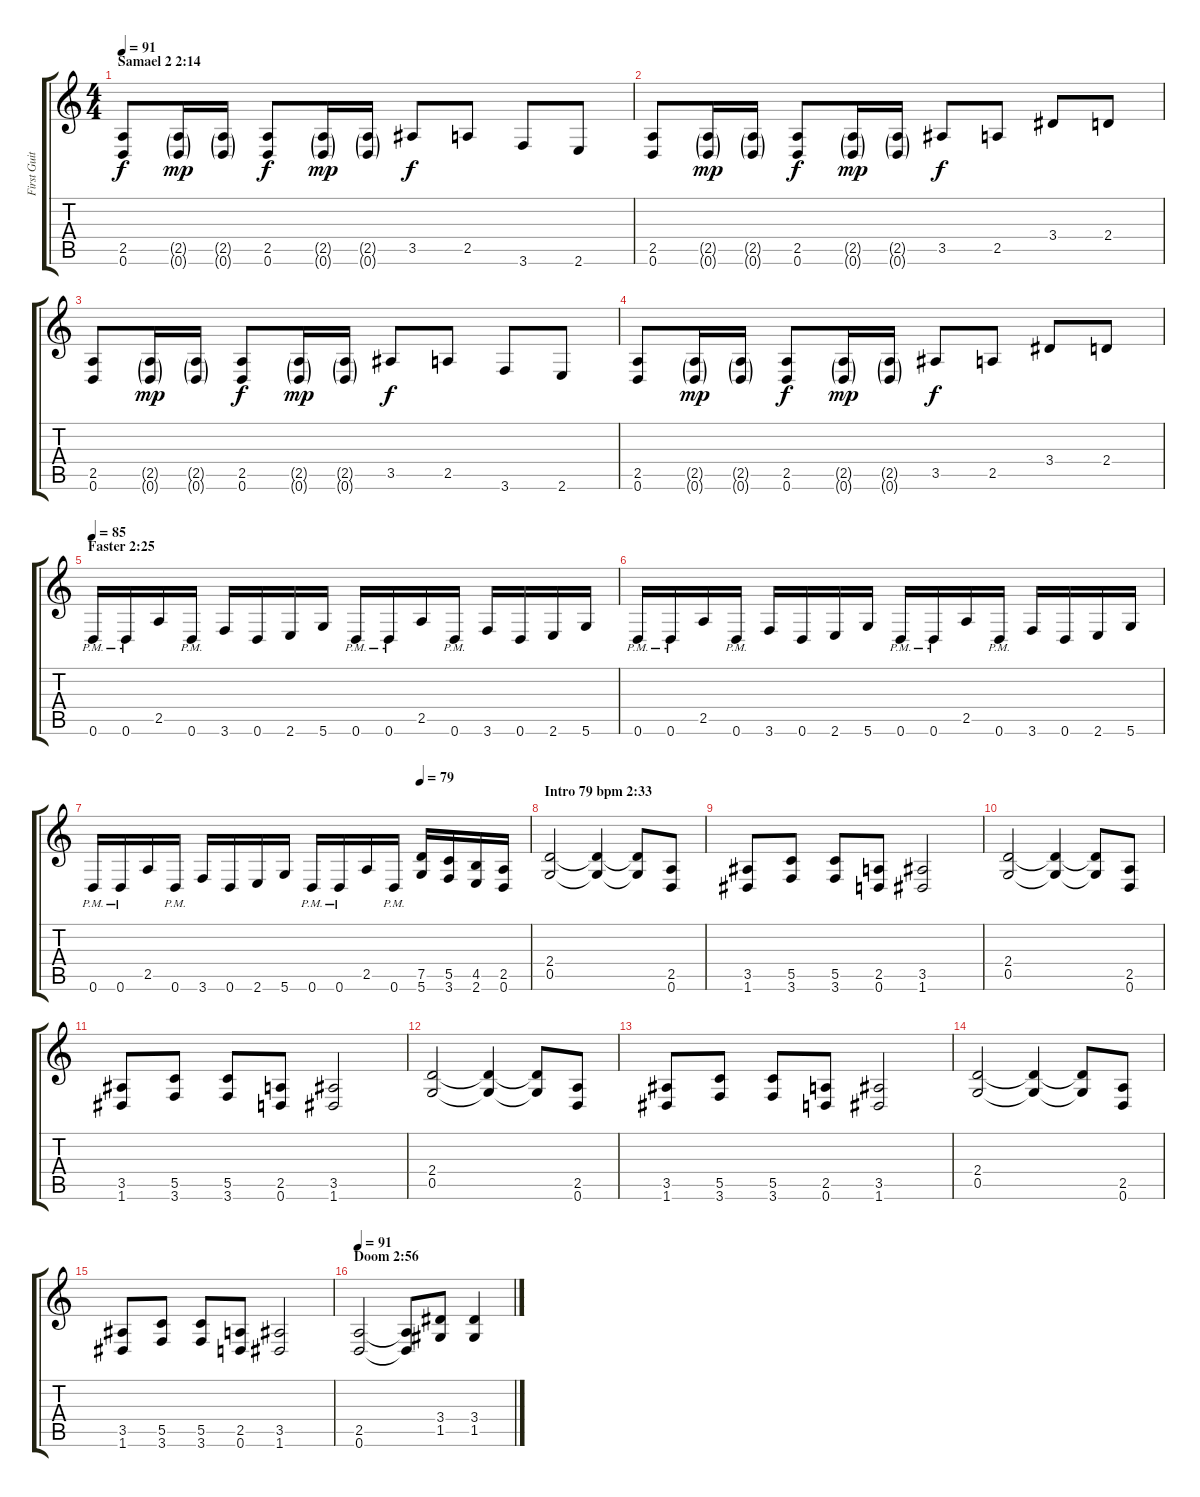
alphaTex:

\track ("First Guitar" "First Guit") {instrument overdrivenguitar}
\staff {score tabs}
\tuning (D4 A3 F3 C3 G2 D2) {hide}
\ts (4 4)
\section ("" "Samael 2 2:14")
\tempo 91
\clef g2
\ks c
(2.5 0.6).8{dy f} (2.5{g} 0.6{g}).16{dy mp} (2.5{g} 0.6{g}).16 (2.5 0.6).8{dy f} (2.5{g} 0.6{g}).16{dy mp} (2.5{g} 0.6{g}).16 3.5.8{dy f} 2.5.8 3.6.8 2.6.8 |
(2.5 0.6).8 (2.5{g} 0.6{g}).16{dy mp} (2.5{g} 0.6{g}).16 (2.5 0.6).8{dy f} (2.5{g} 0.6{g}).16{dy mp} (2.5{g} 0.6{g}).16 3.5.8{dy f} 2.5.8 3.4.8 2.4.8 |
(2.5 0.6).8 (2.5{g} 0.6{g}).16{dy mp} (2.5{g} 0.6{g}).16 (2.5 0.6).8{dy f} (2.5{g} 0.6{g}).16{dy mp} (2.5{g} 0.6{g}).16 3.5.8{dy f} 2.5.8 3.6.8 2.6.8 |
(2.5 0.6).8 (2.5{g} 0.6{g}).16{dy mp} (2.5{g} 0.6{g}).16 (2.5 0.6).8{dy f} (2.5{g} 0.6{g}).16{dy mp} (2.5{g} 0.6{g}).16 3.5.8{dy f} 2.5.8 3.4.8 2.4.8 |
\section ("" "Faster 2:25")
\tempo 85
0.6{pm}.16 0.6{pm}.16 2.5.16 0.6{pm}.16 3.6.16 0.6.16 2.6.16 5.6.16 0.6{pm}.16 0.6{pm}.16 2.5.16 0.6{pm}.16 3.6.16 0.6.16 2.6.16 5.6.16 |
0.6{pm}.16 0.6{pm}.16 2.5.16 0.6{pm}.16 3.6.16 0.6.16 2.6.16 5.6.16 0.6{pm}.16 0.6{pm}.16 2.5.16 0.6{pm}.16 3.6.16 0.6.16 2.6.16 5.6.16 |
\tempo (79 0.75)
0.6{pm}.16 0.6{pm}.16 2.5.16 0.6{pm}.16 3.6.16 0.6.16 2.6.16 5.6.16 0.6{pm}.16 0.6{pm}.16 2.5.16 0.6{pm}.16 (7.5 5.6).16 (5.5 3.6).16 (4.5 2.6).16 (2.5 0.6).16 |
\section ("" "Intro 79 bpm 2:33")
(2.4 0.5).2 (2.4{t} 0.5{t}).4 (2.4{t} 0.5{t}).8 (2.5 0.6).8 |
(3.5 1.6).8 (5.5 3.6).8 (5.5 3.6).8 (2.5 0.6).8 (3.5 1.6).2 |
(2.4 0.5).2 (2.4{t} 0.5{t}).4 (2.4{t} 0.5{t}).8 (2.5 0.6).8 |
(3.5 1.6).8 (5.5 3.6).8 (5.5 3.6).8 (2.5 0.6).8 (3.5 1.6).2 |
(2.4 0.5).2 (2.4{t} 0.5{t}).4 (2.4{t} 0.5{t}).8 (2.5 0.6).8 |
(3.5 1.6).8 (5.5 3.6).8 (5.5 3.6).8 (2.5 0.6).8 (3.5 1.6).2 |
(2.4 0.5).2 (2.4{t} 0.5{t}).4 (2.4{t} 0.5{t}).8 (2.5 0.6).8 |
(3.5 1.6).8 (5.5 3.6).8 (5.5 3.6).8 (2.5 0.6).8 (3.5 1.6).2 |
\section ("" "Doom 2:56")
\tempo 91
(2.5 0.6).2 (2.5{t} 0.6{t}).8 (3.4 1.5).8 (3.4 1.5).4
